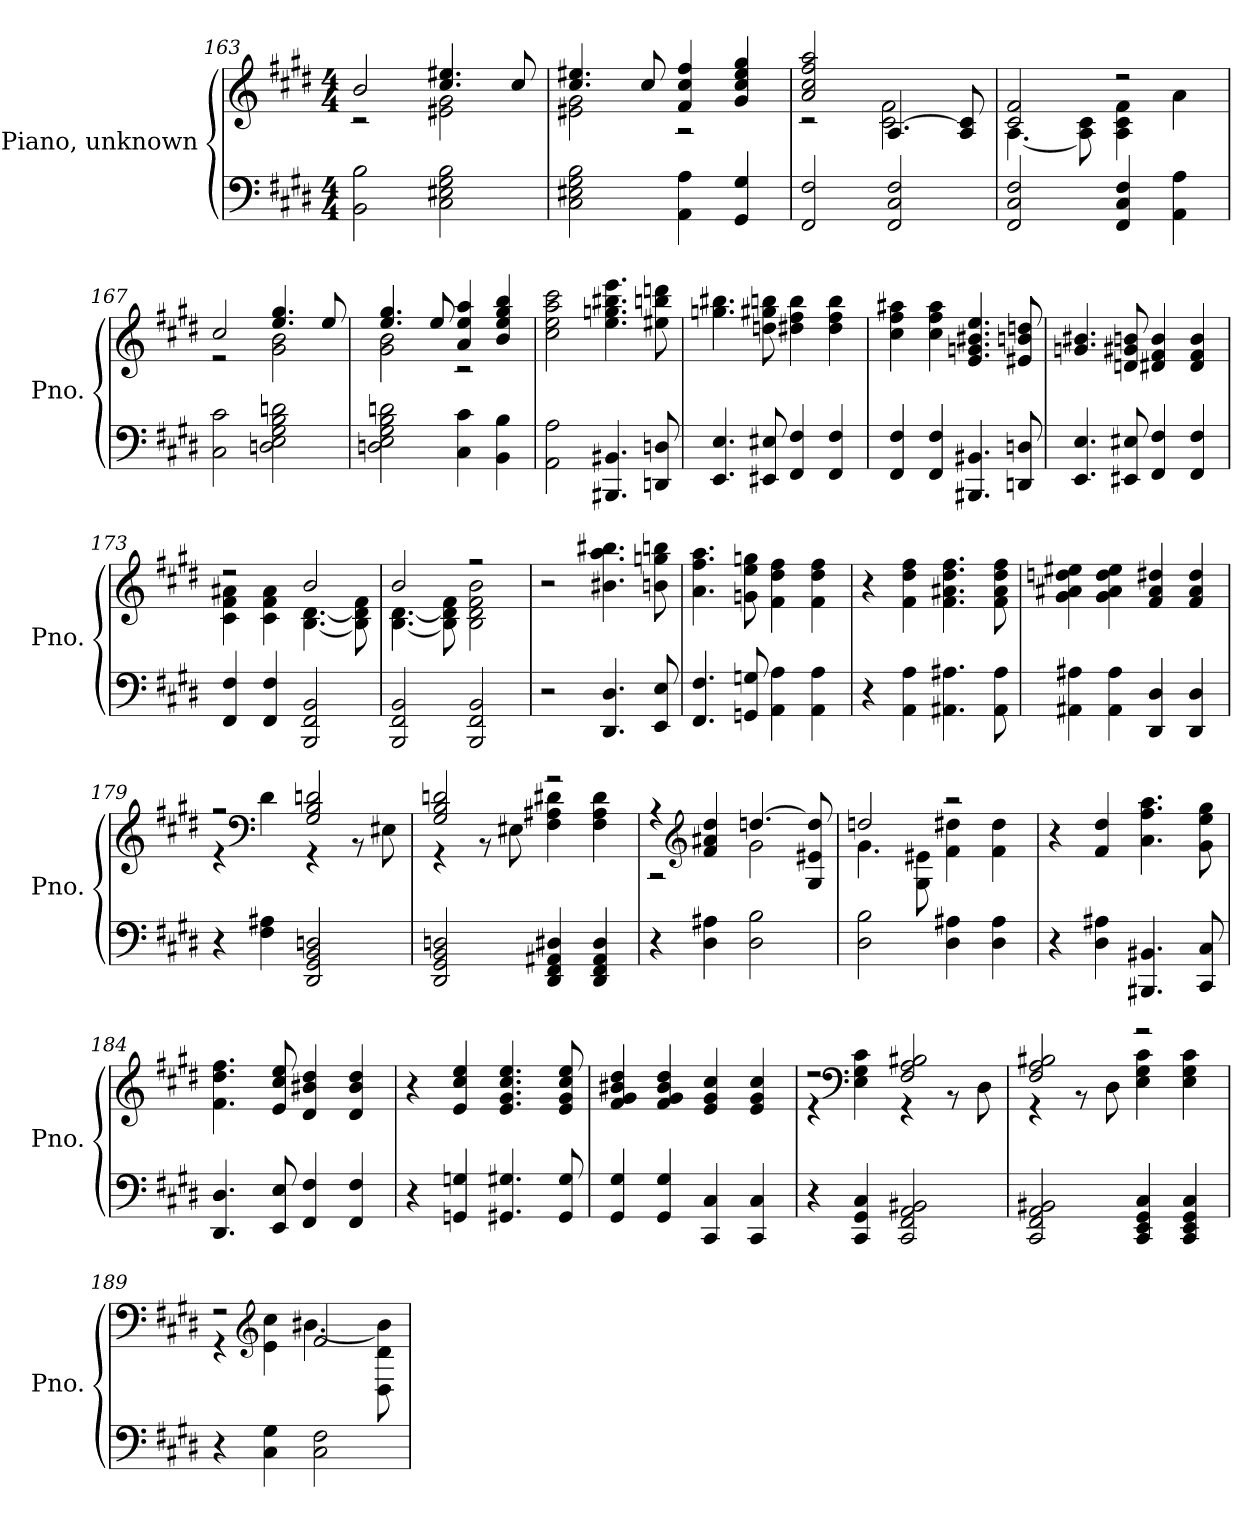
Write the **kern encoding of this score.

**kern	**kern
*part1	*part1
*staff2	*staff1
*I"Piano, unknown	*
*I'Pno.	*
*clefF4	*clefG2
*k[f#c#g#d#]	*k[f#c#g#d#]
*M4/4	*M4/4
=163	=163
*	*^
2BB\ 2B\	2b/	2r
2C#\ 2E#X\ 2G#\ 2B\	4.cc#/ 4.ee#X/	2e#X\ 2g#\
.	8cc#/	.
=164	=164	=164
2C#\ 2E#X\ 2G#\ 2B\	4.cc#/ 4.ee#X/	2e#X\ 2g#\
.	8cc#/	.
4AA\ 4A\	4f#/ 4cc#/ 4ff#/	2r
4GG#/ 4G#/	4g#/ 4cc#/ 4ee#/ 4gg#/	.
=165	=165	=165
2FF#/ 2F#/	2a/ 2cc#/ 2ff#/ 2aa/	2r
2FF#/ 2C#/ 2F#/	[4.A/	2c#\ 2f#\
.	8A/] 8c#/	.
!!LO:LB:g=z	!!
=166	=166	=166
2FF#/ 2C#/ 2F#/	2c#/ 2f#/	[4.A\
.	.	8A\] 8c#\
4FF#/ 4C#/ 4F#/	2r	4A\ 4c#\ 4f#\
4AA\ 4A\	.	4a\
=167	=167	=167
2C#\ 2c#\	2cc#/	2r
2Dn\ 2E\ 2G#\ 2B\ 2dn\	4.ee/ 4.gg#/	2g#\ 2b\
.	8ee/	.
=168	=168	=168
2Dn\ 2E\ 2G#\ 2B\ 2dn\	4.ee/ 4.gg#/	2g#\ 2b\
.	8ee/	.
4C#\ 4c#\	4a/ 4ee/ 4aa/	2r
4BB\ 4B\	4b/ 4ee/ 4gg#/ 4bb/	.
*	*v	*v
=169	=169
2AA\ 2A\	2cc#\ 2ee\ 2aa\ 2ccc#\
4.BBB#X/ 4.BB#X/	4.ee\ 4.ggn\ 4.bb#X\ 4.eee\
8DDn/ 8Dn/	8ee#X\ 8bbn\ 8dddn\
=170	=170
4.EE/ 4.E/	4.ggn\ 4.bb#X\
8EE#X/ 8E#X/	8ddn\ 8gg#X\ 8bbn\
4FF#/ 4F#/	4dd#X\ 4ff#\ 4bb\
4FF#/ 4F#/	4dd#\ 4ff#\ 4bb\
!!LO:LB:g=z
=171	=171
4FF#/ 4F#/	4cc#\ 4ff#\ 4aa#X\
4FF#/ 4F#/	4cc#\ 4ff#\ 4aa#\
4.BBB#X/ 4.BB#X/	4.e/ 4.gn/ 4.b#X/ 4.ee/
8DDn/ 8Dn/	8e#X/ 8bn/ 8ddn/
=172	=172
4.EE/ 4.E/	4.gn/ 4.b#X/
8EE#X/ 8E#X/	8dn/ 8g#X/ 8bn/
4FF#/ 4F#/	4d#X/ 4f#/ 4b/
4FF#/ 4F#/	4d#/ 4f#/ 4b/
=173	=173
*	*^
4FF#/ 4F#/	2r	4c#\ 4f#\ 4a#X\
4FF#/ 4F#/	.	4c#\ 4f#\ 4a#\
2BBB/ 2FF#/ 2BB/	2b/	[4.B\ [4.d#\
.	.	8B\] 8d#\] 8f#\
=174	=174	=174
2BBB/ 2FF#/ 2BB/	2b/	[4.B\ [4.d#\
.	.	8B\] 8d#\] 8f#\
2BBB/ 2FF#/ 2BB/	2r	2B\ 2d#\ 2f#\ 2b\
*	*v	*v
=175	=175
2r	2r
4.DD#/ 4.D#/	4.b#X\ 4.aa\ 4.bb#X\
8EE/ 8E/	8bn\ 8ggn\ 8bbn\
!!LO:LB:g=z
=176	=176
4.FF#/ 4.F#/	4.a\ 4.ff#\ 4.aa\
8GGn/ 8Gn/	8gn\ 8ee\ 8ggn\
4AA\ 4A\	4f#\ 4dd#\ 4ff#\
4AA\ 4A\	4f#\ 4dd#\ 4ff#\
=177	=177
4r	4r
4AA\ 4A\	4f#\ 4dd#\ 4ff#\
4.AA#X\ 4.A#X\	4.f#\ 4.a#X\ 4.dd#\ 4.ff#\
8AA#\ 8A#\	8f#\ 8a#\ 8dd#\ 8ff#\
=178	=178
4AA#X\ 4A#X\	4g#\ 4a#X\ 4ddn\ 4ee#X\
4AA#\ 4A#\	4g#\ 4a#\ 4dd\ 4ee#\
4DD#/ 4D#/	4f#/ 4a#/ 4dd#X/
4DD#/ 4D#/	4f#/ 4a#/ 4dd#/
=179	=179
*	*^
4r	2r	4r
*	*clefF4	*
4F#\ 4A#X\	.	4d#\
2DD#/ 2GG#/ 2BB/ 2Dn/	2G#/ 2B/ 2dn/	4r
.	.	8r
.	.	8E#X\
=180	=180	=180
2DD#/ 2GG#/ 2BB/ 2Dn/	2G#/ 2B/ 2dn/	4r
.	.	8r
.	.	8E#X\
4DD#/ 4FF#/ 4AA#X/ 4D#X/	2r	4F#\ 4A#X\ 4d#X\
4DD#/ 4FF#/ 4AA#/ 4D#/	.	4F#\ 4A#\ 4d#\
!!LO:LB:g=z	!!
=181	=181	=181
4r	4r	2r
*	*clefG2	*
4D#\ 4A#X\	4f#/ 4a#X/ 4dd#/	.
2D#\ 2B\	[4.ddn/	2g#\
.	8G#/ 8e#X/ 8dd/]	.
=182	=182	=182
2D#\ 2B\	2ddn/	4.g#\
.	.	8G#\ 8e#X\
4D#\ 4A#X\	2r	4f#\ 4dd#X\
4D#\ 4A#\	.	4f#\ 4dd#\
*	*v	*v
=183	=183
4r	4r
4D#\ 4A#X\	4f#/ 4dd#/
4.BBB#X/ 4.BB#X/	4.a\ 4.ff#\ 4.aa\
8CC#/ 8C#/	8g#\ 8ee\ 8gg#\
=184	=184
4.DD#/ 4.D#/	4.f#\ 4.dd#\ 4.ff#\
8EE/ 8E/	8e/ 8cc#/ 8ee/
4FF#/ 4F#/	4d#/ 4b#X/ 4dd#/
4FF#/ 4F#/	4d#/ 4b#/ 4dd#/
=185	=185
4r	4r
4GGn/ 4Gn/	4e/ 4cc#/ 4ee/
4.GG#X/ 4.G#X/	4.e/ 4.g#/ 4.cc#/ 4.ee/
8GG#/ 8G#/	8e/ 8g#/ 8cc#/ 8ee/
!!LO:PB:g=z
=186	=186
4GG#/ 4G#/	4f#/ 4g#/ 4b#X/ 4dd#/
4GG#/ 4G#/	4f#/ 4g#/ 4b#/ 4dd#/
4CC#/ 4C#/	4e/ 4g#/ 4cc#/
4CC#/ 4C#/	4e/ 4g#/ 4cc#/
=187	=187
*	*^
4r	2r	4r
*	*clefF4	*
4CC#/ 4GG#/ 4C#/	.	4E\ 4G#\ 4c#\
2CC#/ 2FF#/ 2AA/ 2BB#X/	2F#/ 2A/ 2B#X/	4r
.	.	8r
.	.	8D#\
=188	=188	=188
2CC#/ 2FF#/ 2AA/ 2BB#X/	2F#/ 2A/ 2B#X/	4r
.	.	8r
.	.	8D#\
4CC#/ 4EE/ 4GG#/ 4C#/	2r	4E\ 4G#\ 4c#\
4CC#/ 4EE/ 4GG#/ 4C#/	.	4E\ 4G#\ 4c#\
=189	=189	=189
4r	2r	4r
*	*clefG2	*
4C#\ 4G#\	.	4e\ 4cc#\
2C#\ 2F#\	2f#/	[4.b#X\
.	.	8D#\ 8d#\ 8b#\]
*	*v	*v
=	=
*-	*-
